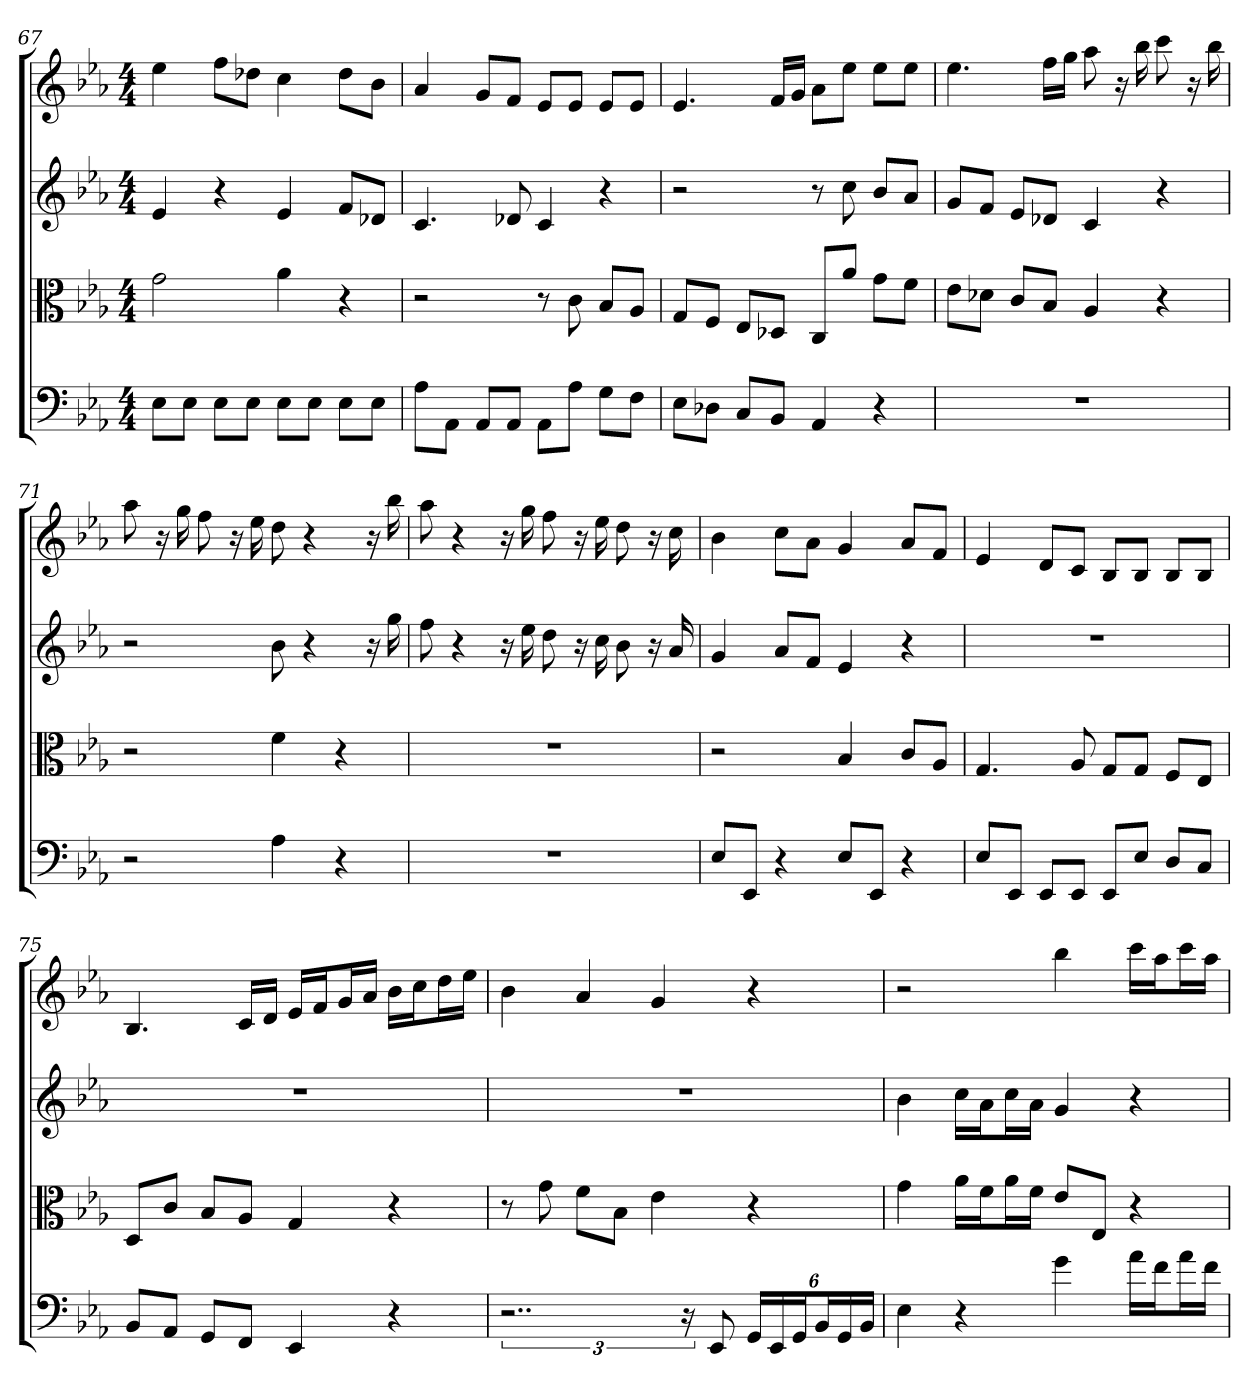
**kern	**kern	**kern	**kern
*part4	*part3	*part2	*part1
*staff4	*staff3	*staff2	*staff1
*clefF4	*clefC3	*	*
*k[b-e-a-]	*k[b-e-a-]	*k[b-e-a-]	*k[b-e-a-]
*E-:	*E-:	*E-:	*E-:
*M4/4	*M4/4	*M4/4	*M4/4
=67	=67	=67	=67
8E-\L	2g	4e-	4ee-
8E-\J	.	.	.
8E-\L	.	4r	8ffL
8E-\J	.	.	8dd-XJ
8E-\L	4a-	4e-	4cc
8E-\J	.	.	.
8E-\L	4r	8fL	8dd-L
8E-\J	.	8d-XJ	8b-J
=68	=68	=68	=68
8A-\L	2r	4.c	4a-
8AA-\J	.	.	.
8AA-/L	.	.	8gL
8AA-/J	.	8d-X	8fJ
8AA-\L	8r	4c	8e-L
8A-\J	8c	.	8e-J
8G\L	8B-/L	4r	8e-L
8F\J	8A-/J	.	8e-J
=69	=69	=69	=69
8E-\L	8G/L	2r	4.e-
8D-X\J	8F/J	.	.
8C/L	8E-/L	.	.
8BB-/J	8D-X/J	.	16fLL
.	.	.	16gJJ
4AA-	8C/L	8r	8a-L
.	8a-/J	8cc	8ee-J
4r	8g\L	8b-L	8ee-L
.	8f\J	8a-J	8ee-J
=70	=70	=70	=70
1r	8e-\L	8gL	4.ee-
.	8d-X\J	8fJ	.
.	8c/L	8e-L	.
.	8B-/J	8d-XJ	16ffLL
.	.	.	16ggJJ
.	4A-	4c	8aa-
.	.	.	16r
.	.	.	16bb-
.	4r	4r	8ccc
.	.	.	16r
.	.	.	16bb-
=71	=71	=71	=71
2r	2r	2r	8aa-
.	.	.	16r
.	.	.	16gg
.	.	.	8ff
.	.	.	16r
.	.	.	16ee-
4A-	4f	8b-	8dd
.	.	4r	4r
4r	4r	.	.
.	.	16r	16r
.	.	16gg	16bb-
=72	=72	=72	=72
1r	1r	8ff	8aa-
.	.	4r	4r
.	.	16r	16r
.	.	16ee-	16gg
.	.	8dd	8ff
.	.	16r	16r
.	.	16cc	16ee-
.	.	8b-	8dd
.	.	16r	16r
.	.	16a-	16cc
=73	=73	=73	=73
8E-/L	2r	4g	4b-
8EE-/J	.	.	.
4r	.	8a-L	8ccL
.	.	8fJ	8a-J
8E-/L	4B-	4e-	4g
8EE-/J	.	.	.
4r	8c/L	4r	8a-L
.	8A-/J	.	8fJ
=74	=74	=74	=74
8E-/L	4.G	1r	4e-
8EE-/J	.	.	.
8EE-/L	.	.	8dL
8EE-/J	8A-	.	8cJ
8EE-/L	8G/L	.	8B-L
8E-/J	8G/J	.	8B-J
8D/L	8F/L	.	8B-L
8C/J	8E-/J	.	8B-J
=75	=75	=75	=75
8BB-/L	8D/L	1r	4.B-
8AA-/J	8c/J	.	.
8GG/L	8B-/L	.	.
8FF/J	8A-/J	.	16cLL
.	.	.	16dJJ
4EE-	4G	.	16e-LL
.	.	.	16fJ
.	.	.	16gL
.	.	.	16a-JJ
4r	4r	.	16b-LL
.	.	.	16ccJ
.	.	.	16ddL
.	.	.	16ee-JJ
=76	=76	=76	=76
3..r	8r	1r	4b-
.	8g	.	.
.	8f\L	.	4a-
.	8B-\J	.	.
.	4e-	.	4g
24r	.	.	.
8EE-	.	.	.
24GG/LL	4r	.	4r
24EE-/	.	.	.
24GG/J	.	.	.
24BB-/L	.	.	.
24GG/	.	.	.
24BB-/JJ	.	.	.
=77	=77	=77	=77
4E-	4g	4b-	2r
4r	16a-\LL	16ccLL	.
.	16f\J	16a-J	.
.	16a-\L	16ccL	.
.	16f\JJ	16a-JJ	.
4g	8e-/L	4g	4bb-
.	8E-/J	.	.
16a-\LL	4r	4r	16cccLL
16f\J	.	.	16aa-J
16a-\L	.	.	16cccL
16f\JJ	.	.	16aa-JJ
=	=	=	=
*-	*-	*-	*-
